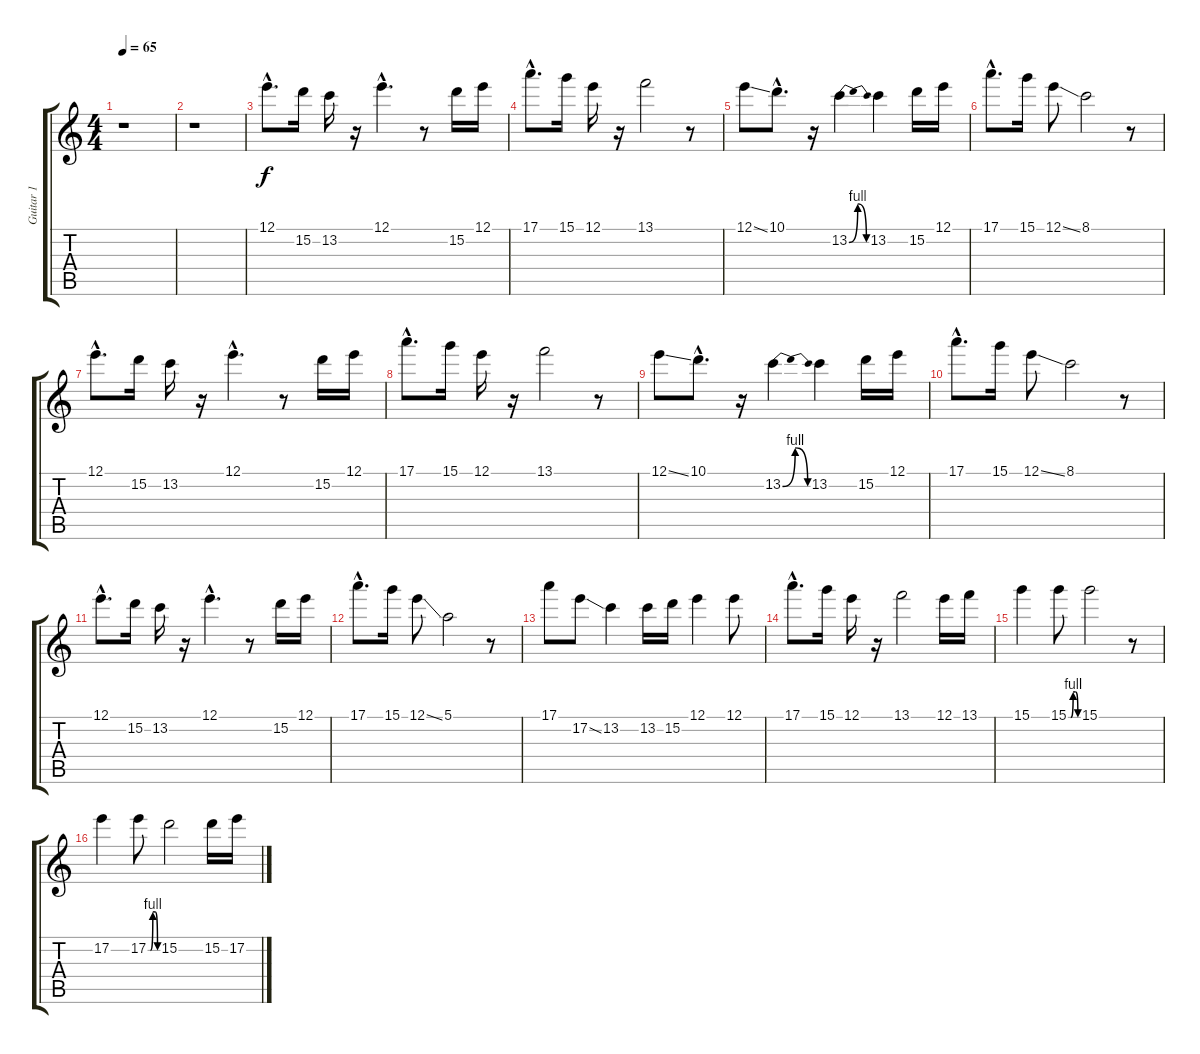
\track ("Guitar 1" "Guitar 1") {instrument overdrivenguitar}
\staff {score tabs}
\tuning (E4 B3 G3 D3 A2 E2) {hide}
\ts (4 4)
\tempo 65
\clef g2
\ks c
r.1{dy f instrument overdrivenguitar} |
r.1 |
12.1{hac}.8{d} 15.2.16 13.2.16 r.16 12.1{hac}.4{d} r.8 15.2.16 12.1.16 |
17.1{hac}.8{d} 15.1.16 12.1.16 r.16 13.1.2 r.8 |
12.1{ss}.8 10.1{hac}.8{d} r.16 13.2{be (bendrelease 0 0 15 4 40 4 60 0)}.4 13.2.4 15.2.16 12.1.16 |
17.1{hac}.8{d} 15.1.16 12.1{ss}.8 8.1.2 r.8 |
12.1{hac}.8{d} 15.2.16 13.2.16 r.16 12.1{hac}.4{d} r.8 15.2.16 12.1.16 |
17.1{hac}.8{d} 15.1.16 12.1.16 r.16 13.1.2 r.8 |
12.1{ss}.8 10.1{hac}.8{d} r.16 13.2{be (bendrelease 0 0 15 4 40 4 60 0)}.4 13.2.4 15.2.16 12.1.16 |
17.1{hac}.8{d} 15.1.16 12.1{ss}.8 8.1.2 r.8 |
12.1{hac}.8{d} 15.2.16 13.2.16 r.16 12.1{hac}.4{d} r.8 15.2.16 12.1.16 |
17.1{hac}.8{d} 15.1.16 12.1{ss}.8 5.1.2 r.8 |
17.1.8 17.2{ss}.8 13.2.4 13.2.16 15.2.16 12.1.4 12.1.8 |
17.1{hac}.8{d} 15.1.16 12.1.16 r.16 13.1.2 12.1.16 13.1.16 |
15.1.4 15.1{be (custom 0 0 15 0 30 4 45 4 60 0)}.8 15.1.2 r.8 |
17.2.4 17.2{be (custom 0 0 15 0 30 4 45 4 60 0)}.8 15.2.2 15.2.16 17.2.16
